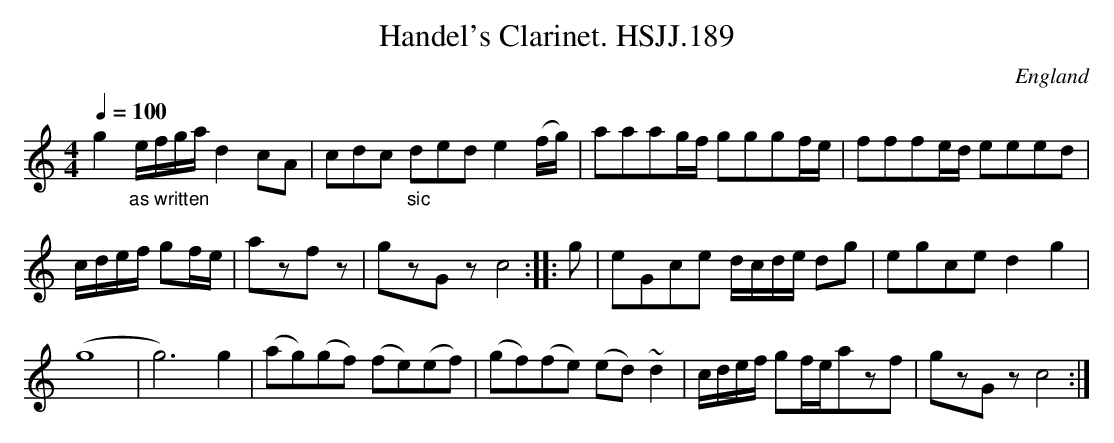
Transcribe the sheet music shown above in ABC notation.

X:1
T:Handel's Clarinet. HSJJ.189
M:4/4
L:1/8
Q:1/4=100
O:England
K:C major
g2"_as written"e/f/g/a/d2cA|cdc"_sic" ded e2 (f/g/)|\
aaag/f/ gggf/e/|fffe/d/ eeed|!
c/d/e/f/ gf/e/|azfz|gzGzc4:|\
|:g|eGce d/c/d/e/ dg|egced2g2|!
(g8|g6)g2|(ag)(gf) (fe)(ef)|(gf)(fe) (ed)~d2|\
c/d/e/f/ gf/e/azf|gzGzc4:|
